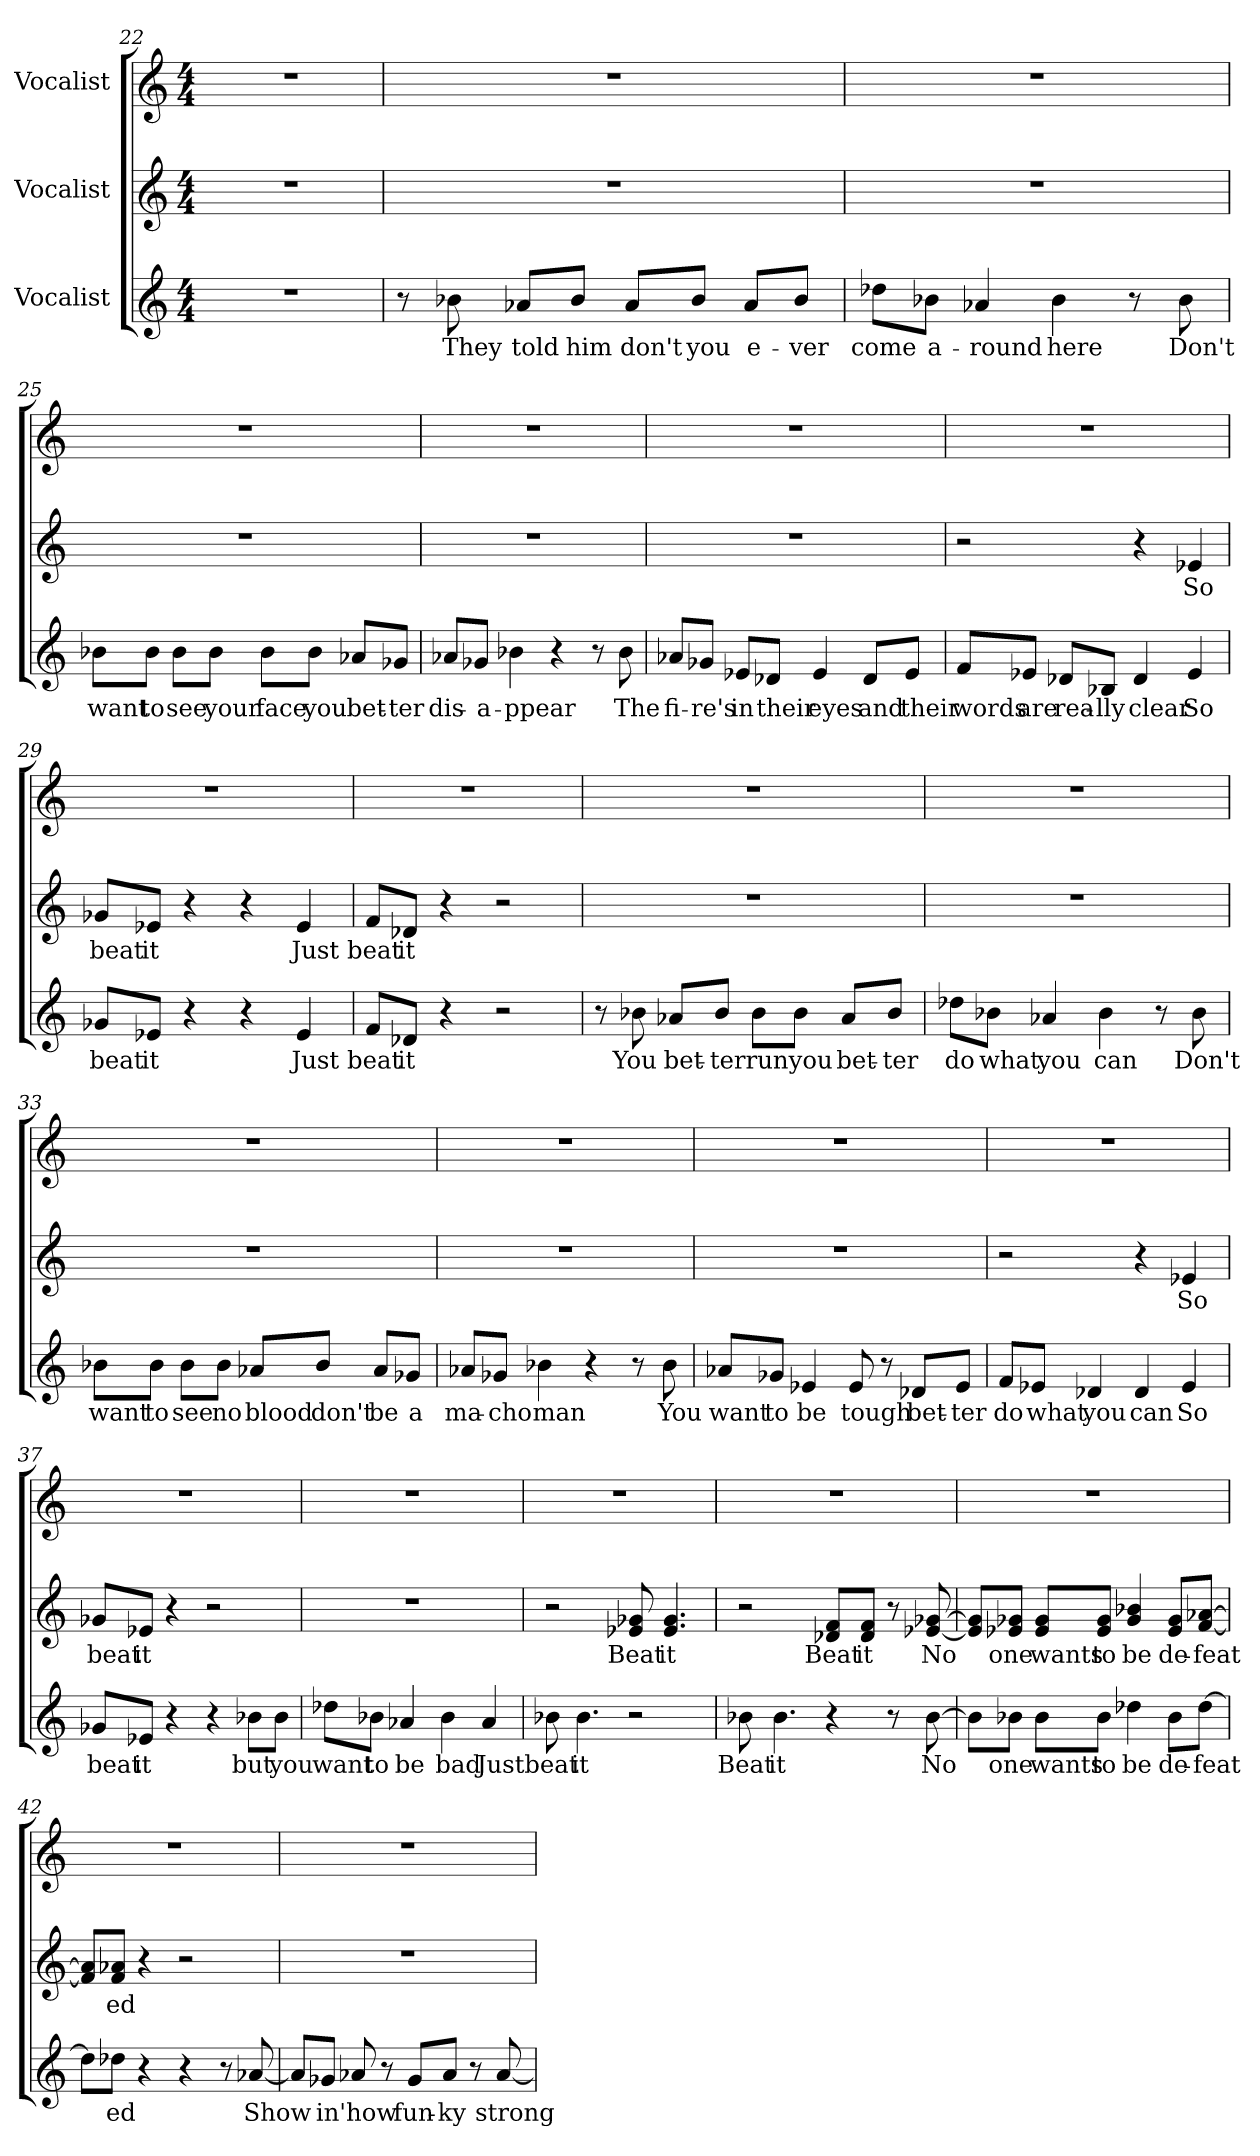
**kern	**text	**kern	**text	**kern
*part3	*part3	*part2	*part2	*part1
*staff3	*staff3	*staff2	*staff2	*staff1
*I"Vocalist	*	*I"Vocalist	*	*I"Vocalist
*clefG2	*	*clefG2	*	*clefG2
*M4/4	*	*M4/4	*	*M4/4
=22	=22	=22	=22	=22
1r	.	1r	.	1r
=23	=23	=23	=23	=23
8r	.	1r	.	1r
8b-X	They	.	.	.
8a-X/L	told	.	.	.
8b-/J	him	.	.	.
8a-/L	don't	.	.	.
8b-/J	you	.	.	.
8a-/L	e-	.	.	.
8b-/J	-ver	.	.	.
=24	=24	=24	=24	=24
8dd-X\L	come	1r	.	1r
8b-X\J	a-	.	.	.
4a-X	-round	.	.	.
4b-	here	.	.	.
8r	.	.	.	.
8b-	Don't	.	.	.
=25	=25	=25	=25	=25
8b-X\L	want	1r	.	1r
8b-\J	to	.	.	.
8b-\L	see	.	.	.
8b-\J	your	.	.	.
8b-\L	face	.	.	.
8b-\J	you	.	.	.
8a-X/L	bet-	.	.	.
8g-X/J	-ter	.	.	.
=26	=26	=26	=26	=26
8a-X/L	dis-	1r	.	1r
8g-X/J	-a-	.	.	.
4b-X	-ppear	.	.	.
4r	.	.	.	.
8r	.	.	.	.
8b-	The	.	.	.
=27	=27	=27	=27	=27
8a-X/L	fi-	1r	.	1r
8g-X/J	-re's	.	.	.
8e-X/L	in	.	.	.
8d-X/J	their	.	.	.
4e-	eyes	.	.	.
8d-/L	and	.	.	.
8e-/J	their	.	.	.
=28	=28	=28	=28	=28
8f/L	words	2r	.	1r
8e-X/J	are	.	.	.
8d-X/L	rea-	.	.	.
8B-X/J	-lly	.	.	.
4d-	clear	4r	.	.
4e-	So	4e-X	So	.
=29	=29	=29	=29	=29
8g-X/L	beat	8g-X/L	beat	1r
8e-X/J	it	8e-X/J	it	.
4r	.	4r	.	.
4r	.	4r	.	.
4e-	Just	4e-	Just	.
=30	=30	=30	=30	=30
8f/L	beat	8f/L	beat	1r
8d-X/J	it	8d-X/J	it	.
4r	.	4r	.	.
2r	.	2r	.	.
=31	=31	=31	=31	=31
8r	.	1r	.	1r
8b-X	You	.	.	.
8a-X/L	bet-	.	.	.
8b-/J	-ter	.	.	.
8b-\L	run	.	.	.
8b-\J	you	.	.	.
8a-/L	bet-	.	.	.
8b-/J	-ter	.	.	.
=32	=32	=32	=32	=32
8dd-X\L	do	1r	.	1r
8b-X\J	what	.	.	.
4a-X	you	.	.	.
4b-	can	.	.	.
8r	.	.	.	.
8b-	Don't	.	.	.
=33	=33	=33	=33	=33
8b-X\L	want	1r	.	1r
8b-\J	to	.	.	.
8b-\L	see	.	.	.
8b-\J	no	.	.	.
8a-X/L	blood	.	.	.
8b-/J	don't	.	.	.
8a-/L	be	.	.	.
8g-X/J	a	.	.	.
=34	=34	=34	=34	=34
8a-X/L	ma-	1r	.	1r
8g-X/J	-cho	.	.	.
4b-X	man	.	.	.
4r	.	.	.	.
8r	.	.	.	.
8b-	You	.	.	.
=35	=35	=35	=35	=35
8a-X/L	want	1r	.	1r
8g-X/J	to	.	.	.
4e-X	be	.	.	.
8e-	tough	.	.	.
8r	.	.	.	.
8d-X/L	bet-	.	.	.
8e-/J	-ter	.	.	.
=36	=36	=36	=36	=36
8f/L	do	2r	.	1r
8e-X/J	what	.	.	.
4d-X	you	.	.	.
4d-	can	4r	.	.
4e-	So	4e-X	So	.
=37	=37	=37	=37	=37
8g-X/L	beat	8g-X/L	beat	1r
8e-X/J	it	8e-X/J	it	.
4r	.	4r	.	.
4r	.	2r	.	.
8b-X\L	but	.	.	.
8b-\J	you	.	.	.
=38	=38	=38	=38	=38
8dd-X\L	want	1r	.	1r
8b-X\J	to	.	.	.
4a-X	be	.	.	.
4b-	bad	.	.	.
4a-	Just	.	.	.
=39	=39	=39	=39	=39
8b-X	beat	2r	.	1r
4.b-	it	.	.	.
2r	.	8e-X 8g-X	Beat	.
.	.	4.e- 4.g-	it	.
=40	=40	=40	=40	=40
8b-X	Beat	2r	.	1r
4.b-	it	.	.	.
4r	.	8d-X/ 8f/L	Beat	.
.	.	8d-/ 8f/J	it	.
8r	.	8r	.	.
[8b-	No	[8e-X [8g-X	No	.
=41	=41	=41	=41	=41
8b-\L]	_	8e-]/ 8g-]/L	_	1r
8b-X\J	one	8e-X/ 8g-X/J	one	.
8b-\L	wants	8e-/ 8g-/L	wants	.
8b-\J	to	8e-/ 8g-/J	to	.
4dd-X	be	4g- 4b-X	be	.
8b-\L	de-	8e-/ 8g-/L	de-	.
[8dd-\J	-feat	[8f/ [8a-X/J	-feat-	.
=42	=42	=42	=42	=42
8dd-\L]	_	8f]/ 8a-]/L	_	1r
8dd-X\J	ed	8f/ 8a-X/J	-ed	.
4r	.	4r	.	.
4r	.	2r	.	.
8r	.	.	.	.
[8a-X	Show	.	.	.
=43	=43	=43	=43	=43
8a-/L]	_	1r	.	1r
8g-X/J	in'	.	.	.
8a-X	how	.	.	.
8r	.	.	.	.
8g-/L	fun-	.	.	.
8a-/J	-ky	.	.	.
8r	.	.	.	.
[8a-	strong	.	.	.
=	=	=	=	=
*-	*-	*-	*-	*-
